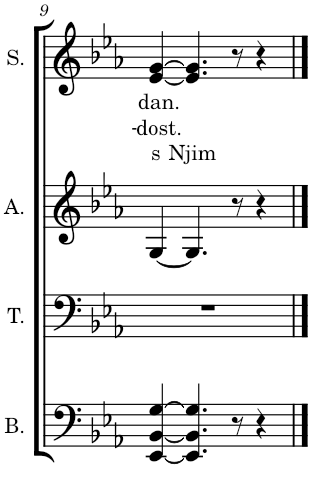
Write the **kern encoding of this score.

**kern	**kern	**kern	**kern	**text	**text	**text
*part4	*part3	*part2	*part1	*part1	*part1	*part1
*staff4	*staff3	*staff2	*staff1	*staff1	*staff1	*staff1
*I"Bass	*I"Tenor	*I"Alto	*I"Soprano	*	*	*
*I'B.	*I'T.	*I'A.	*I'S.	*	*	*
!!LO:PB:g=z
*clefF4	*clefF4	*clefG2	*clefG2	*	*	*
*k[b-e-a-]	*k[b-e-a-]	*k[b-e-a-]	*k[b-e-a-]	*	*	*
*M4/4	*M4/4	*M4/4	*M4/4	*	*	*
=9	=9	=9	=9	=9	=9	=9
!	!	!	!	!LO:LY:b	!LO:LY:b	!LO:LY:b
[4EE-/ [4BB-/ [4G/	1r	[4G/	[4e-/ [4g/	dan.	-dost.	s
!	!	!	!	!	!	!LO:LY:b
4.EE-/] 4.BB-/] 4.G/]	.	4.G/]	4.e-/] 4.g/]	.	.	Njim
8r	.	8r	8r	.	.	.
4r	.	4r	4r	.	.	.
==	==	==	==	==	==	==
*-	*-	*-	*-	*-	*-	*-
